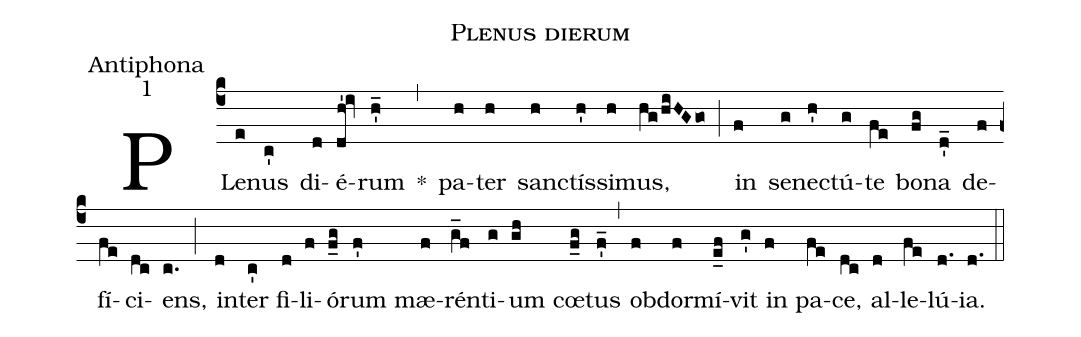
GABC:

name:Plenus dierum;
office-part:Antiphona;
mode:1;
%%
(c4)PLe(e)nus(c') di(d)é(dh'!iv)rum(h'_) *(,) pa(h)ter(h) sanc(h)tís(h')si(h)mus,(hg/hiHGgo) (;) in(f) se(g)nec(h')tú(g)te(fe) bo(fg)na(d'_) de(f)fí(fe)ci(dc)ens,(c.) (;) in(d)ter(c') fi(d)li(f)ó(f_g)rum(f') mæ(f)rén(g_f)ti(g)um(gh) cœ(f_g)tus(f'_) (,) ob(f)dor(f)mí(e_f)vit(g') in(f) pa(fe)ce,(dc) al(d)le(fe)lú(d.)ia.(d.) (::)
